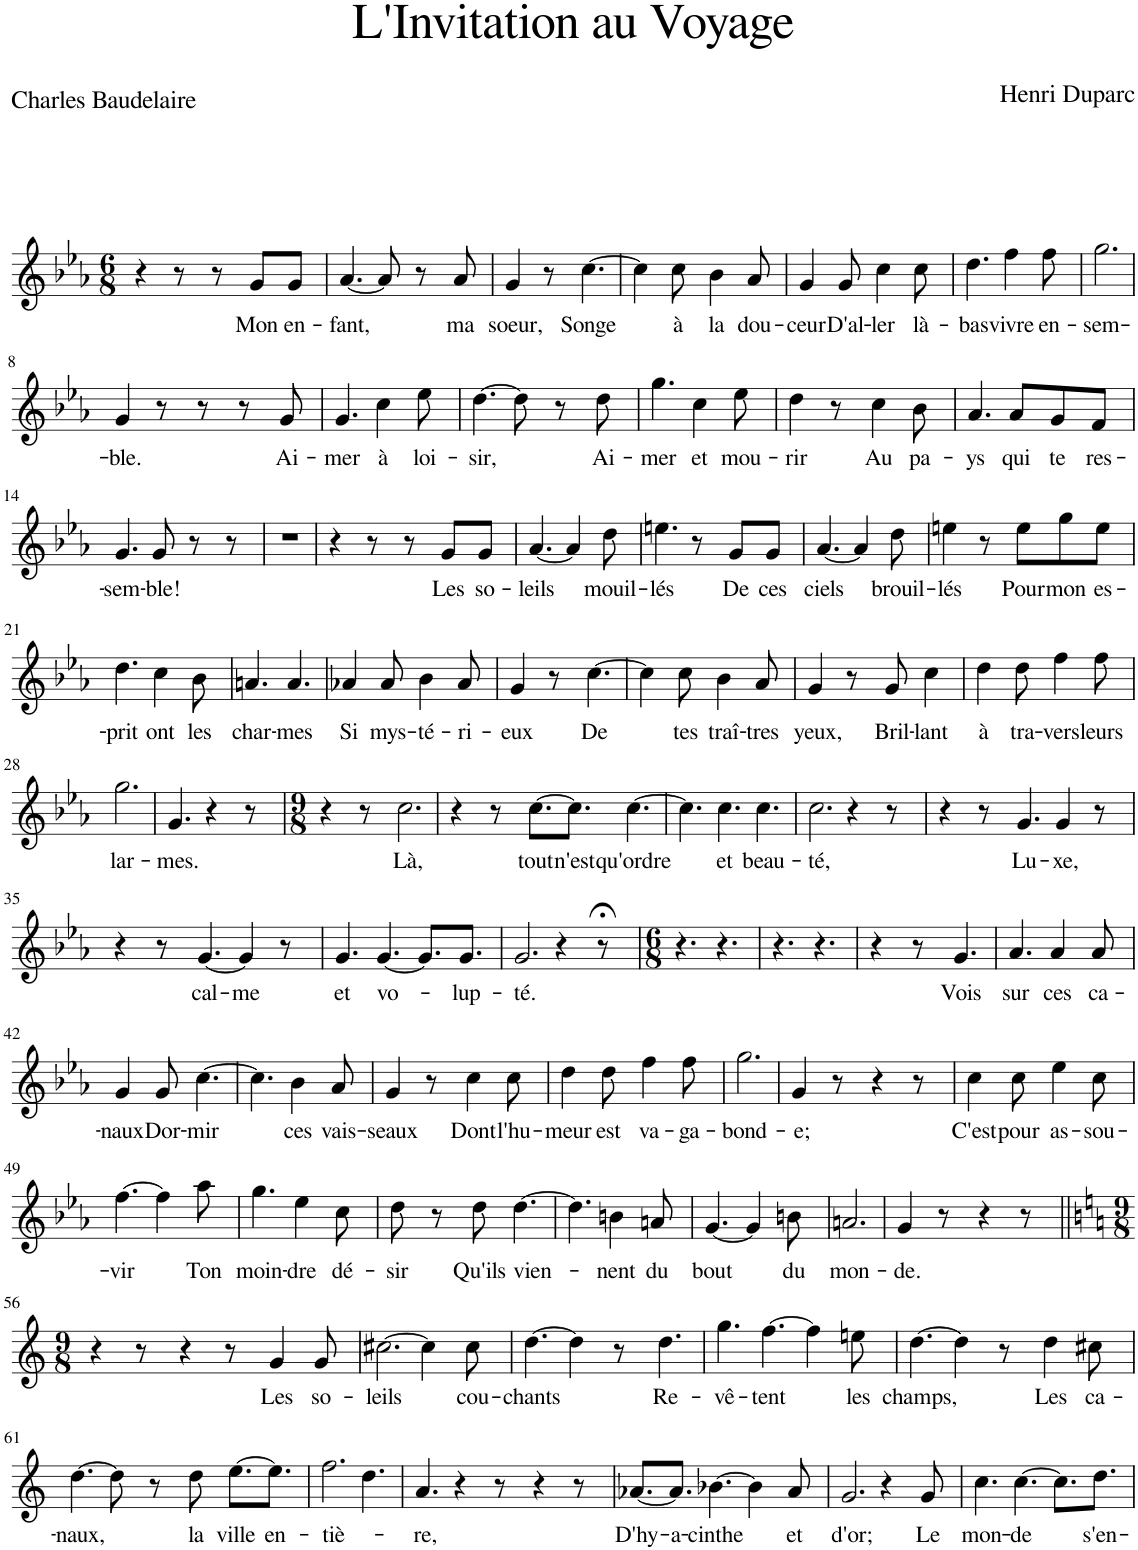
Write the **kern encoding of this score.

**kern	**text
*part1	*part1
*staff1	*staff1
*I"Piano	*
*I'Pno	*
*clefG2	*
*k[b-e-a-]	*
*M6/8	*
=1	=1
4r	.
8r	.
8r	.
!	!LO:LY:b
8g/L	Mon
!	!LO:LY:b
8g/J	en-
=2	=2
!	!LO:LY:b
[4.a-/	-fant,
8a-/]	.
8r	.
!	!LO:LY:b
8a-/	ma
=3	=3
!	!LO:LY:b
4g/	soeur,
8r	.
!	!LO:LY:b
[4.cc\	Songe
=4	=4
4cc\]	.
!	!LO:LY:b
8cc\	à
!	!LO:LY:b
4b-\	la
!	!LO:LY:b
8a-/	dou-
=5	=5
!	!LO:LY:b
4g/	-ceur
!	!LO:LY:b
8g/	D'al-
!	!LO:LY:b
4cc\	-ler
!	!LO:LY:b
8cc\	là-
=6	=6
!	!LO:LY:b
4.dd\	-bas
!	!LO:LY:b
4ff\	vivre
!	!LO:LY:b
8ff\	en-
=7	=7
!	!LO:LY:b
2.gg\	-sem-
!!LO:LB:g=z
=8	=8
!	!LO:LY:b
4g/	-ble.
8r	.
8r	.
8r	.
!	!LO:LY:b
8g/	Ai-
=9	=9
!	!LO:LY:b
4.g/	-mer
!	!LO:LY:b
4cc\	à
!	!LO:LY:b
8ee-\	loi-
=10	=10
!	!LO:LY:b
[4.dd\	-sir,
8dd\]	.
8r	.
!	!LO:LY:b
8dd\	Ai-
=11	=11
!	!LO:LY:b
4.gg\	-mer
!	!LO:LY:b
4cc\	et
!	!LO:LY:b
8ee-\	mou-
=12	=12
!	!LO:LY:b
4dd\	-rir
8r	.
!	!LO:LY:b
4cc\	Au
!	!LO:LY:b
8b-\	pa-
=13	=13
!	!LO:LY:b
4.a-/	-ys
!	!LO:LY:b
8a-/L	qui
!	!LO:LY:b
8g/	te
!	!LO:LY:b
8f/J	res-
!!LO:LB:g=z
=14	=14
!	!LO:LY:b
4.g/	-sem-
!	!LO:LY:b
8g/	-ble!
8r	.
8r	.
=15	=15
2.r	.
=16	=16
4r	.
8r	.
8r	.
!	!LO:LY:b
8g/L	Les
!	!LO:LY:b
8g/J	so-
=17	=17
!	!LO:LY:b
[4.a-/	-leils
4a-/]	.
!	!LO:LY:b
8dd\	mouil-
=18	=18
!	!LO:LY:b
4.een\	-lés
8r	.
!	!LO:LY:b
8g/L	De
!	!LO:LY:b
8g/J	ces
=19	=19
!	!LO:LY:b
[4.a-/	ciels
4a-/]	.
!	!LO:LY:b
8dd\	brouil-
=20	=20
!	!LO:LY:b
4een\	-lés
8r	.
!	!LO:LY:b
8ee\L	Pour
!	!LO:LY:b
8gg\	mon
!	!LO:LY:b
8ee\J	es-
!!LO:LB:g=z
=21	=21
!	!LO:LY:b
4.dd\	-prit
!	!LO:LY:b
4cc\	ont
!	!LO:LY:b
8b-\	les
=22	=22
!	!LO:LY:b
4.an/	char-
!	!LO:LY:b
4.a/	-mes
=23	=23
!	!LO:LY:b
4a-X/	Si
!	!LO:LY:b
8a-/	mys-
!	!LO:LY:b
4b-\	-té-
!	!LO:LY:b
8a-/	-ri-
=24	=24
!	!LO:LY:b
4g/	-eux
8r	.
!	!LO:LY:b
[4.cc\	De
=25	=25
4cc\]	.
!	!LO:LY:b
8cc\	tes
!	!LO:LY:b
4b-\	traî-
!	!LO:LY:b
8a-/	-tres
=26	=26
!	!LO:LY:b
4g/	yeux,
8r	.
!	!LO:LY:b
8g/	Bril-
!	!LO:LY:b
4cc\	-lant
=27	=27
!	!LO:LY:b
4dd\	à
!	!LO:LY:b
8dd\	tra-
!	!LO:LY:b
4ff\	-vers
!	!LO:LY:b
8ff\	leurs
!!LO:LB:g=z
=28	=28
!	!LO:LY:b
2.gg\	lar-
=29	=29
!	!LO:LY:b
4.g/	-mes.
4r	.
8r	.
=30	=30
*M9/8	*
4r	.
8r	.
!	!LO:LY:b
2.cc\	Là,
=31	=31
4r	.
8r	.
!	!LO:LY:b
[8.cc\L	tout
!	!LO:LY:b
8.cc\J]	n'est
!	!LO:LY:b
[4.cc\	qu'ordre
=32	=32
4.cc\]	.
!	!LO:LY:b
4.cc\	et
!	!LO:LY:b
4.cc\	beau-
=33	=33
!	!LO:LY:b
2.cc\	-té,
4r	.
8r	.
=34	=34
4r	.
8r	.
!	!LO:LY:b
4.g/	Lu-
!	!LO:LY:b
4g/	-xe,
8r	.
!!LO:LB:g=z
=35	=35
4r	.
8r	.
!	!LO:LY:b
[4.g/	cal-
!	!LO:LY:b
4g/]	-me
8r	.
=36	=36
!	!LO:LY:b
4.g/	et
!	!LO:LY:b
[4.g/	vo-
8.g/L]	.
!	!LO:LY:b
8.g/J	-lup-
=37	=37
!	!LO:LY:b
2.g/	-té.
4r	.
8r;<	.
=38	=38
*M6/8	*
4.r	.
4.r	.
=39	=39
4.r	.
4.r	.
=40	=40
4r	.
8r	.
!	!LO:LY:b
4.g/	Vois
=41	=41
!	!LO:LY:b
4.a-/	sur
!	!LO:LY:b
4a-/	ces
!	!LO:LY:b
8a-/	ca-
!!LO:LB:g=z
=42	=42
!	!LO:LY:b
4g/	-naux
!	!LO:LY:b
8g/	Dor-
!	!LO:LY:b
[4.cc\	-mir
=43	=43
4.cc\]	.
!	!LO:LY:b
4b-\	ces
!	!LO:LY:b
8a-/	vais-
=44	=44
!	!LO:LY:b
4g/	-seaux
8r	.
!	!LO:LY:b
4cc\	Dont
!	!LO:LY:b
8cc\	l'hu-
=45	=45
!	!LO:LY:b
4dd\	-meur
!	!LO:LY:b
8dd\	est
!	!LO:LY:b
4ff\	va-
!	!LO:LY:b
8ff\	-ga-
=46	=46
!	!LO:LY:b
2.gg\	-bond-
=47	=47
!	!LO:LY:b
4g/	-e;
8r	.
4r	.
8r	.
=48	=48
!	!LO:LY:b
4cc\	C'est
!	!LO:LY:b
8cc\	pour
!	!LO:LY:b
4ee-\	as-
!	!LO:LY:b
8cc\	-sou-
!!LO:LB:g=z
=49	=49
!	!LO:LY:b
[4.ff\	-vir
4ff\]	.
!	!LO:LY:b
8aa-\	Ton
=50	=50
!	!LO:LY:b
4.gg\	moin-
!	!LO:LY:b
4ee-\	-dre
!	!LO:LY:b
8cc\	dé-
=51	=51
!	!LO:LY:b
8dd\	-sir
8r	.
!	!LO:LY:b
8dd\	Qu'ils
!	!LO:LY:b
[4.dd\	vien-
=52	=52
4.dd\]	.
!	!LO:LY:b
4bn\	-nent
!	!LO:LY:b
8an/	du
=53	=53
!	!LO:LY:b
[4.g/	bout
4g/]	.
!	!LO:LY:b
8bn\	du
=54	=54
!	!LO:LY:b
2.an/	mon-
=55	=55
!	!LO:LY:b
4g/	-de.
8r	.
4r	.
8r	.
!!LO:LB:g=z
=56||	=56||
*k[]	*
*M9/8	*
4r	.
8r	.
4r	.
8r	.
!	!LO:LY:b
4g/	Les
!	!LO:LY:b
8g/	so-
=57	=57
!	!LO:LY:b
[2.cc#X\	-leils
4cc#\]	.
!	!LO:LY:b
8cc#\	cou-
=58	=58
!	!LO:LY:b
[4.dd\	-chants
4dd\]	.
8r	.
!	!LO:LY:b
4.dd\	Re-
=59	=59
!	!LO:LY:b
4.gg\	-vê-
!	!LO:LY:b
[4.ff\	-tent
4ff\]	.
!	!LO:LY:b
8een\	les
=60	=60
!	!LO:LY:b
[4.dd\	champs,
4dd\]	.
8r	.
!	!LO:LY:b
4dd\	Les
!	!LO:LY:b
8cc#X\	ca-
!!LO:LB:g=z
=61	=61
!	!LO:LY:b
[4.dd\	-naux,
8dd\]	.
8r	.
!	!LO:LY:b
8dd\	la
!	!LO:LY:b
[8.ee\L	ville
!	!LO:LY:b
8.ee\J]	en-
=62	=62
!	!LO:LY:b
2.ff\	-tiè-
4.dd\	.
=63	=63
!	!LO:LY:b
4.a/	-re,
4r	.
8r	.
4r	.
8r	.
=64	=64
!	!LO:LY:b
[8.a-X/L	D'hy-
!	!LO:LY:b
8.a-/J]	-a-
!	!LO:LY:b
[4.b-X\	-cinthe
4b-\]	.
!	!LO:LY:b
8a-/	et
=65	=65
!	!LO:LY:b
2.g/	d'or;
4r	.
!	!LO:LY:b
8g/	Le
=66	=66
!	!LO:LY:b
4.cc\	mon-
!	!LO:LY:b
[4.cc\	-de
8.cc\L]	.
!	!LO:LY:b
8.dd\J	s'en-
=	=
*-	*-
